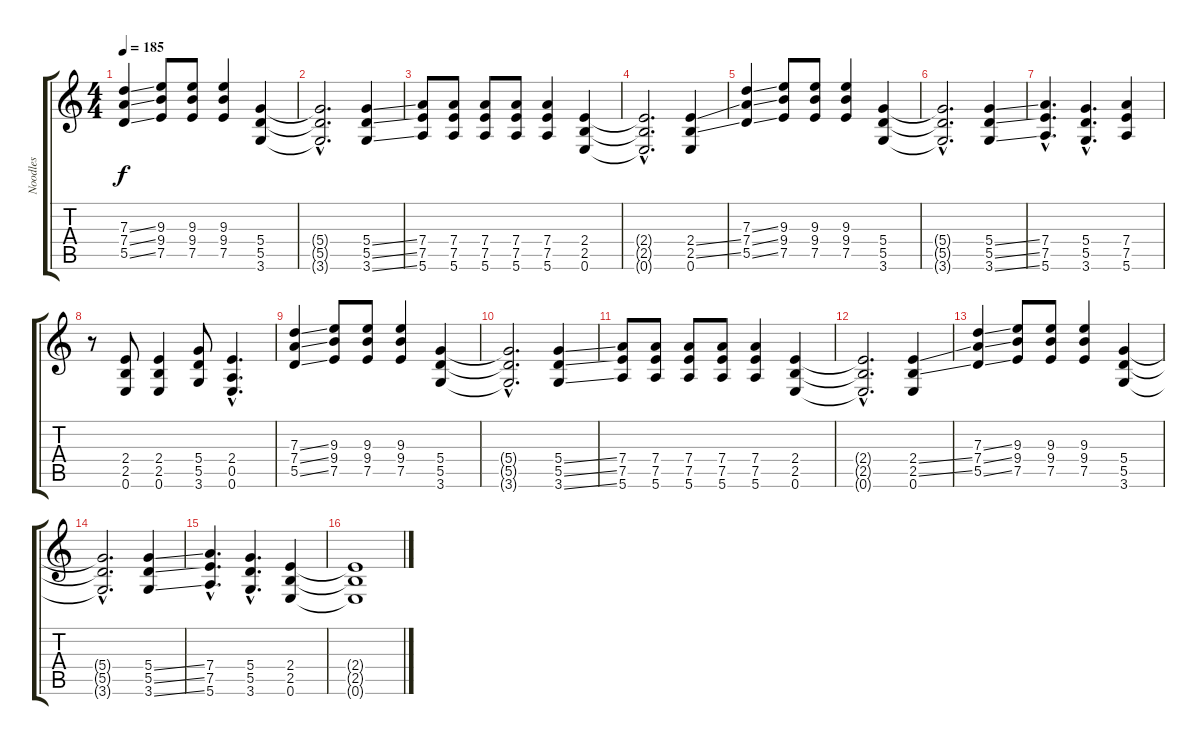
\track ("Noodles" "Noodles") {instrument distortionguitar}
\staff {score tabs}
\tuning (E4 B3 G3 D3 A2 E2) {hide}
\ts (4 4)
\tempo 185
\clef g2
\ks c
(7.3{ss} 7.4{ss} 5.5{ss}).4{dy f instrument distortionguitar} (9.3 9.4 7.5).8 (9.3 9.4 7.5).8 (9.3 9.4 7.5).4 (5.4 5.5 3.6).4 |
(5.4{hac t} 5.5{hac t} 3.6{hac t}).2{d} (5.4{ss} 5.5{ss} 3.6{ss}).4 |
(7.4 7.5 5.6).8 (7.4 7.5 5.6).8 (7.4 7.5 5.6).8 (7.4 7.5 5.6).8 (7.4 7.5 5.6).4 (2.4 2.5 0.6).4 |
(2.4{hac t} 2.5{hac t} 0.6{hac t}).2{d} (2.4{ss} 2.5{ss} 0.6).4 |
(7.3{ss} 7.4{ss} 5.5{ss}).4 (9.3 9.4 7.5).8 (9.3 9.4 7.5).8 (9.3 9.4 7.5).4 (5.4 5.5 3.6).4 |
(5.4{hac t} 5.5{hac t} 3.6{hac t}).2{d} (5.4{ss} 5.5{ss} 3.6{ss}).4 |
(7.4{hac} 7.5{hac} 5.6{hac}).4{d} (5.4{hac} 5.5{hac} 3.6{hac}).4{d} (7.4 7.5 5.6).4 |
r.8 (2.4 2.5 0.6).8 (2.4 2.5 0.6).4 (5.4 5.5 3.6).8 (2.4{hac} 0.5{hac} 0.6{hac}).4{d} |
(7.3{ss} 7.4{ss} 5.5{ss}).4 (9.3 9.4 7.5).8 (9.3 9.4 7.5).8 (9.3 9.4 7.5).4 (5.4 5.5 3.6).4 |
(5.4{hac t} 5.5{hac t} 3.6{hac t}).2{d} (5.4{ss} 5.5{ss} 3.6{ss}).4 |
(7.4 7.5 5.6).8 (7.4 7.5 5.6).8 (7.4 7.5 5.6).8 (7.4 7.5 5.6).8 (7.4 7.5 5.6).4 (2.4 2.5 0.6).4 |
(2.4{hac t} 2.5{hac t} 0.6{hac t}).2{d} (2.4{ss} 2.5{ss} 0.6).4 |
(7.3{ss} 7.4{ss} 5.5{ss}).4 (9.3 9.4 7.5).8 (9.3 9.4 7.5).8 (9.3 9.4 7.5).4 (5.4 5.5 3.6).4 |
(5.4{hac t} 5.5{hac t} 3.6{hac t}).2{d} (5.4{ss} 5.5{ss} 3.6{ss}).4 |
(7.4{hac} 7.5{hac} 5.6{hac}).4{d} (5.4{hac} 5.5{hac} 3.6{hac}).4{d} (2.4 2.5 0.6).4 |
(2.4{t} 2.5{t} 0.6{t}).1
